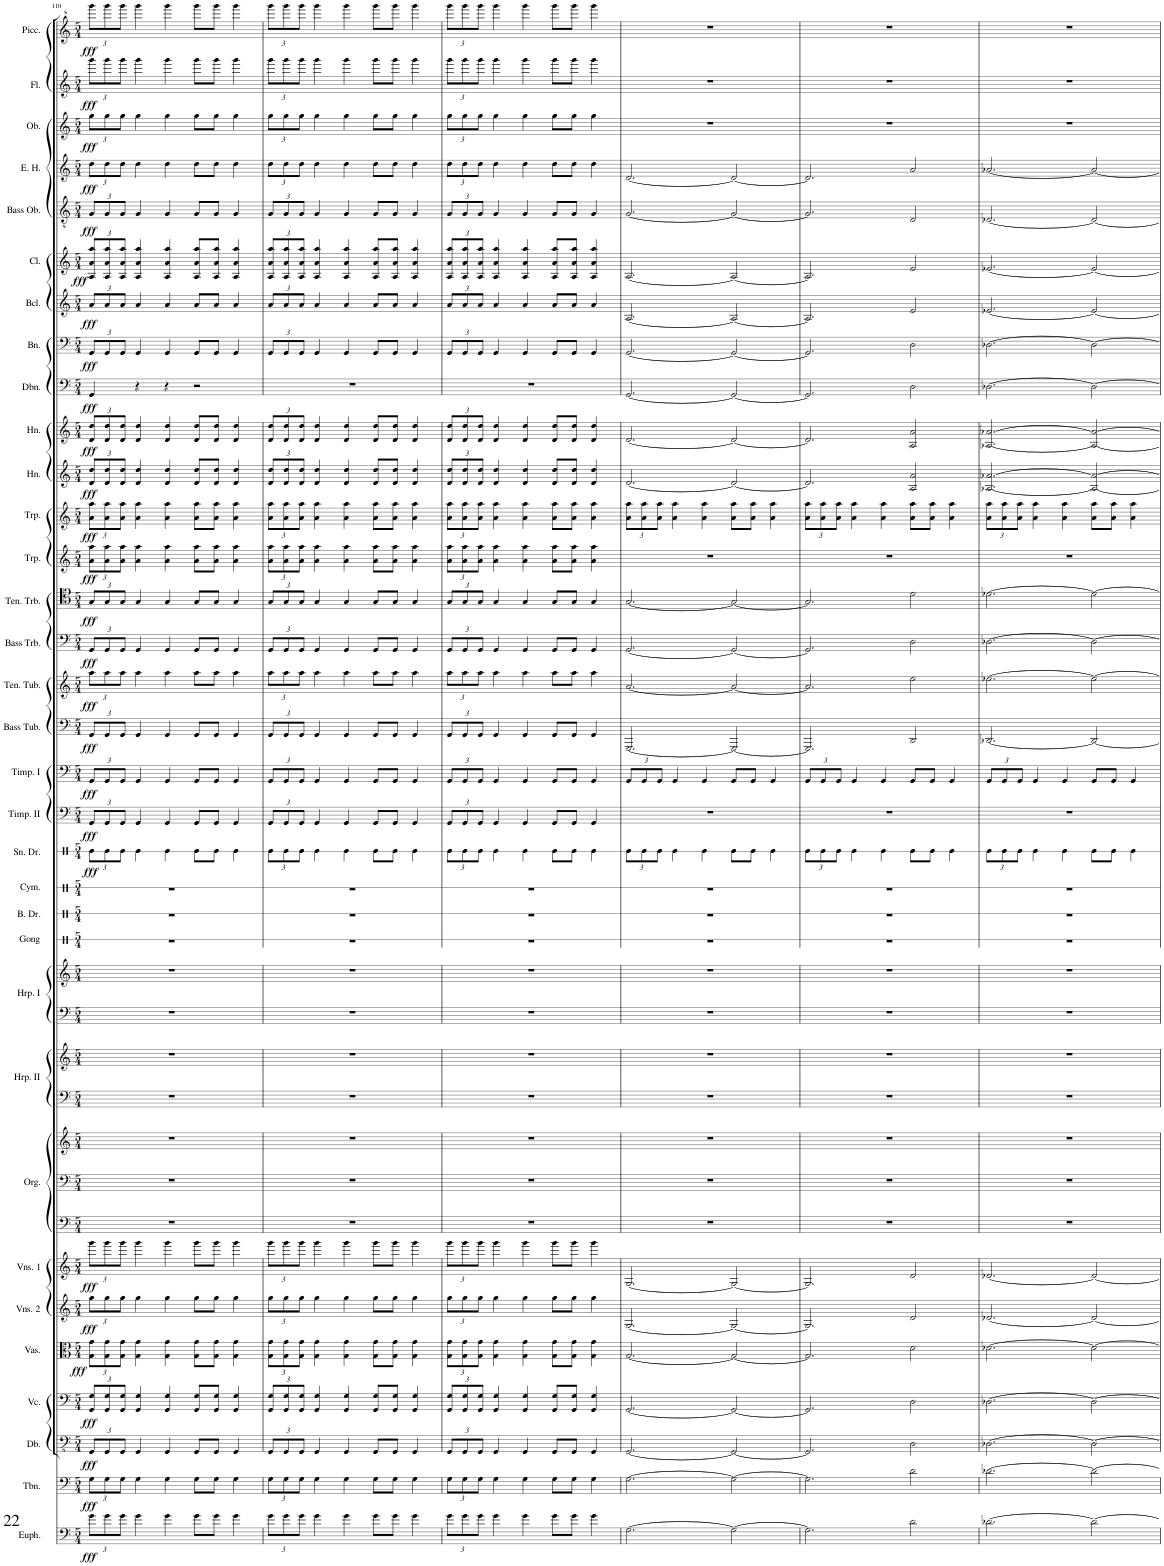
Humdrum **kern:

**kern	**dynam	**kern	**dynam	**kern	**dynam	**kern	**dynam	**kern	**dynam	**kern	**dynam	**kern	**dynam	**kern	**kern	**kern	**kern	**kern	**kern	**kern	**kern	**kern	**kern	**kern	**dynam	**kern	**dynam	**kern	**dynam	**kern	**dynam	**kern	**dynam	**kern	**dynam	**kern	**dynam	**kern	**dynam	**kern	**dynam	**kern	**dynam	**kern	**dynam	**kern	**dynam	**kern	**dynam	**kern	**dynam	**kern	**dynam	**kern	**dynam	**kern	**dynam	**kern	**dynam	**kern	**dynam	**kern	**dynam
*part33	*part33	*part32	*part32	*part31	*part31	*part30	*part30	*part29	*part29	*part28	*part28	*part27	*part27	*part26	*part26	*part26	*part25	*part25	*part24	*part24	*part23	*part22	*part21	*part20	*part20	*part19	*part19	*part18	*part18	*part17	*part17	*part16	*part16	*part15	*part15	*part14	*part14	*part13	*part13	*part12	*part12	*part11	*part11	*part10	*part10	*part9	*part9	*part8	*part8	*part7	*part7	*part6	*part6	*part5	*part5	*part4	*part4	*part3	*part3	*part2	*part2	*part1	*part1
*staff37	*staff37	*staff36	*staff36	*staff35	*staff35	*staff34	*staff34	*staff33	*staff33	*staff32	*staff32	*staff31	*staff31	*staff30	*staff29	*staff28	*staff27	*staff26	*staff25	*staff24	*staff23	*staff22	*staff21	*staff20	*staff20	*staff19	*staff19	*staff18	*staff18	*staff17	*staff17	*staff16	*staff16	*staff15	*staff15	*staff14	*staff14	*staff13	*staff13	*staff12	*staff12	*staff11	*staff11	*staff10	*staff10	*staff9	*staff9	*staff8	*staff8	*staff7	*staff7	*staff6	*staff6	*staff5	*staff5	*staff4	*staff4	*staff3	*staff3	*staff2	*staff2	*staff1	*staff1
*I"Euphonium	*	*I"Trombone	*	*I"Doublebasses	*	*I"Violoncello	*	*I"Viola	*	*I"2nd Violin	*	*I"1st Violin	*	*I"Organ	*	*	*I"Harp II	*	*I"Harp I	*	*I"Gong	*I"Bass Drum	*I"Cymbal	*I"Snare Drum	*	*I"Timpani II	*	*I"Timpani I	*	*I"Bass Tuba	*	*I"Tenor Tuba	*	*I"Bass Trombone	*	*I"2 Tenor Trombones	*	*I"III IV	*	*I"I II	*	*I"IV V VI	*	*I"I II III	*	*I"Double Bassoon	*	*I"3 Bassoon	*	*I"Bass Clarinet	*	*I"3 Clarinets in Bb	*	*I"Bass Oboe	*	*I"English Horn	*	*I"2 Oboe	*	*I"2 Flutes	*	*I"2 Piccolos	*
*I'Euph.	*	*I'Tbn.	*	*I'Db.	*	*I'Vc.	*	*	*	*	*	*	*	*I'Org.	*	*	*I'Hrp. II	*	*I'Hrp. I	*	*I'Gong	*I'B. Dr.	*I'Cym.	*I'Sn. Dr.	*	*I'Timp. II	*	*I'Timp. I	*	*I'Bass Tub.	*	*I'Ten. Tub.	*	*I'Bass Trb.	*	*I'Ten. Trb.	*	*	*	*	*	*	*	*	*	*I'Dbn.	*	*I'Bn.	*	*I'Bcl.	*	*I'Cl.	*	*I'Bass Ob.	*	*I'E. H.	*	*I'Ob.	*	*I'Fl.	*	*I'Picc.	*
!!LO:PB:g=z
*clefF4	*	*clefF4	*	*clefFv4	*	*clefF4	*	*clefC3	*	*clefG2	*	*clefG2	*	*clefF4	*clefF4	*clefG2	*clefF4	*clefG2	*clefF4	*clefG2	*clefX	*clefX	*clefX	*clefX	*	*clefF4	*	*clefF4	*	*clefF4	*	*clefG2	*	*clefF4	*	*clefC4	*	*clefG2	*	*clefG2	*	*clefG2	*	*clefG2	*	*clefF4	*	*clefF4	*	*clefG2	*	*clefG2	*	*clefGv2	*	*clefG2	*	*clefG2	*	*clefG2	*	*clefG^2	*
*	*	*	*	*Trd7c12	*	*	*	*	*	*	*	*	*	*	*	*	*	*	*	*	*	*	*	*	*	*	*	*	*	*	*	*Trd8c14	*	*	*	*	*	*Trd1c2	*	*Trd1c2	*	*Trd4c7	*	*Trd4c7	*	*Trd7c12	*	*	*	*Trd8c14	*	*Trd1c2	*	*	*	*Trd4c7	*	*	*	*	*	*Trd-7c-12	*
*k[]	*	*k[]	*	*k[]	*	*k[]	*	*k[]	*	*k[]	*	*k[]	*	*k[]	*k[]	*k[]	*k[]	*k[]	*k[]	*k[]	*k[]	*k[]	*k[]	*k[]	*	*k[]	*	*k[]	*	*k[]	*	*k[]	*	*k[]	*	*k[]	*	*k[]	*	*k[]	*	*k[]	*	*k[]	*	*k[]	*	*k[]	*	*k[]	*	*k[]	*	*k[]	*	*k[]	*	*k[]	*	*k[]	*	*k[]	*
*M5/4	*	*M5/4	*	*M5/4	*	*M5/4	*	*M5/4	*	*M5/4	*	*M5/4	*	*M5/4	*M5/4	*M5/4	*M5/4	*M5/4	*M5/4	*M5/4	*M5/4	*M5/4	*M5/4	*M5/4	*	*M5/4	*	*M5/4	*	*M5/4	*	*M5/4	*	*M5/4	*	*M5/4	*	*M5/4	*	*M5/4	*	*M5/4	*	*M5/4	*	*M5/4	*	*M5/4	*	*M5/4	*	*M5/4	*	*M5/4	*	*M5/4	*	*M5/4	*	*M5/4	*	*M5/4	*
*Xbrackettup	*	*Xbrackettup	*	*Xbrackettup	*	*Xbrackettup	*	*Xbrackettup	*	*Xbrackettup	*	*Xbrackettup	*	*	*	*	*	*	*	*	*	*	*	*Xbrackettup	*	*Xbrackettup	*	*Xbrackettup	*	*Xbrackettup	*	*Xbrackettup	*	*Xbrackettup	*	*Xbrackettup	*	*Xbrackettup	*	*Xbrackettup	*	*Xbrackettup	*	*Xbrackettup	*	*	*	*Xbrackettup	*	*Xbrackettup	*	*Xbrackettup	*	*Xbrackettup	*	*Xbrackettup	*	*Xbrackettup	*	*Xbrackettup	*	*Xbrackettup	*
=110	=110	=110	=110	=110	=110	=110	=110	=110	=110	=110	=110	=110	=110	=110	=110	=110	=110	=110	=110	=110	=110	=110	=110	=110	=110	=110	=110	=110	=110	=110	=110	=110	=110	=110	=110	=110	=110	=110	=110	=110	=110	=110	=110	=110	=110	=110	=110	=110	=110	=110	=110	=110	=110	=110	=110	=110	=110	=110	=110	=110	=110	=110	=110
!	!LO:DY:b	!	!LO:DY:b	!	!LO:DY:b	!	!LO:DY:b	!	!LO:DY:b	!	!LO:DY:b	!	!LO:DY:b	!	!	!	!	!	!	!	!	!	!	!	!LO:DY:b	!	!LO:DY:b	!	!LO:DY:b	!	!LO:DY:b	!	!LO:DY:b	!	!LO:DY:b	!	!LO:DY:b	!	!LO:DY:b	!	!LO:DY:b	!	!LO:DY:b	!	!LO:DY:b	!	!LO:DY:b	!	!LO:DY:b	!	!LO:DY:b	!	!LO:DY:b	!	!LO:DY:b	!	!LO:DY:b	!	!LO:DY:b	!	!LO:DY:b	!	!LO:DY:b
12g\L	fff	12G\L	fff	12GGG/L	fff	12GG/ 12G/L	fff	12G\ 12g\L	fff	12gg\L	fff	12ggg\L	fff	4%5r	4%5r	4%5r	4%5r	4%5r	4%5r	4%5r	4%5r	4%5r	4%5r	12Re\L	fff	12GG/L	fff	12GG/L	fff	12GG/L	fff	12aa\L	fff	12GG/L	fff	12G/L	fff	12a\ 12aa\L	fff	12a\ 12aa\L	fff	12d/ 12dd/L	fff	12d/ 12dd/L	fff	4GG/	fff	12GG/L	fff	12a/L	fff	12A/ 12a/ 12aa/L	fff	12G/L	fff	12dd\L	fff	12gg\L	fff	12ggg\L	fff	12gggg\L	fff
12g\	.	12G\	.	12GGG/	.	12GG/ 12G/	.	12G\ 12g\	.	12gg\	.	12ggg\	.	.	.	.	.	.	.	.	.	.	.	12Re\	.	12GG/	.	12GG/	.	12GG/	.	12aa\	.	12GG/	.	12G/	.	12a\ 12aa\	.	12a\ 12aa\	.	12d/ 12dd/	.	12d/ 12dd/	.	.	.	12GG/	.	12a/	.	12A/ 12a/ 12aa/	.	12G/	.	12dd\	.	12gg\	.	12ggg\	.	12gggg\	.
12g\J	.	12G\J	.	12GGG/J	.	12GG/ 12G/J	.	12G\ 12g\J	.	12gg\J	.	12ggg\J	.	.	.	.	.	.	.	.	.	.	.	12Re\J	.	12GG/J	.	12GG/J	.	12GG/J	.	12aa\J	.	12GG/J	.	12G/J	.	12a\ 12aa\J	.	12a\ 12aa\J	.	12d/ 12dd/J	.	12d/ 12dd/J	.	.	.	12GG/J	.	12a/J	.	12A/ 12a/ 12aa/J	.	12G/J	.	12dd\J	.	12gg\J	.	12ggg\J	.	12gggg\J	.
4g\	.	4G\	.	4GGG/	.	4GG/ 4G/	.	4G\ 4g\	.	4gg\	.	4ggg\	.	.	.	.	.	.	.	.	.	.	.	4Re\	.	4GG/	.	4GG/	.	4GG/	.	4aa\	.	4GG/	.	4G/	.	4a\ 4aa\	.	4a\ 4aa\	.	4d/ 4dd/	.	4d/ 4dd/	.	4r	.	4GG/	.	4a/	.	4A/ 4a/ 4aa/	.	4G/	.	4dd\	.	4gg\	.	4ggg\	.	4gggg\	.
4g\	.	4G\	.	4GGG/	.	4GG/ 4G/	.	4G\ 4g\	.	4gg\	.	4ggg\	.	.	.	.	.	.	.	.	.	.	.	4Re\	.	4GG/	.	4GG/	.	4GG/	.	4aa\	.	4GG/	.	4G/	.	4a\ 4aa\	.	4a\ 4aa\	.	4d/ 4dd/	.	4d/ 4dd/	.	4r	.	4GG/	.	4a/	.	4A/ 4a/ 4aa/	.	4G/	.	4dd\	.	4gg\	.	4ggg\	.	4gggg\	.
8g\L	.	8G\L	.	8GGG/L	.	8GG/ 8G/L	.	8G\ 8g\L	.	8gg\L	.	8ggg\L	.	.	.	.	.	.	.	.	.	.	.	8Re\L	.	8GG/L	.	8GG/L	.	8GG/L	.	8aa\L	.	8GG/L	.	8G/L	.	8a\ 8aa\L	.	8a\ 8aa\L	.	8d/ 8dd/L	.	8d/ 8dd/L	.	2r	.	8GG/L	.	8a/L	.	8A/ 8a/ 8aa/L	.	8G/L	.	8dd\L	.	8gg\L	.	8ggg\L	.	8gggg\L	.
8g\J	.	8G\J	.	8GGG/J	.	8GG/ 8G/J	.	8G\ 8g\J	.	8gg\J	.	8ggg\J	.	.	.	.	.	.	.	.	.	.	.	8Re\J	.	8GG/J	.	8GG/J	.	8GG/J	.	8aa\J	.	8GG/J	.	8G/J	.	8a\ 8aa\J	.	8a\ 8aa\J	.	8d/ 8dd/J	.	8d/ 8dd/J	.	.	.	8GG/J	.	8a/J	.	8A/ 8a/ 8aa/J	.	8G/J	.	8dd\J	.	8gg\J	.	8ggg\J	.	8gggg\J	.
4g\	.	4G\	.	4GGG/	.	4GG/ 4G/	.	4G\ 4g\	.	4gg\	.	4ggg\	.	.	.	.	.	.	.	.	.	.	.	4Re\	.	4GG/	.	4GG/	.	4GG/	.	4aa\	.	4GG/	.	4G/	.	4a\ 4aa\	.	4a\ 4aa\	.	4d/ 4dd/	.	4d/ 4dd/	.	.	.	4GG/	.	4a/	.	4A/ 4a/ 4aa/	.	4G/	.	4dd\	.	4gg\	.	4ggg\	.	4gggg\	.
=111	=111	=111	=111	=111	=111	=111	=111	=111	=111	=111	=111	=111	=111	=111	=111	=111	=111	=111	=111	=111	=111	=111	=111	=111	=111	=111	=111	=111	=111	=111	=111	=111	=111	=111	=111	=111	=111	=111	=111	=111	=111	=111	=111	=111	=111	=111	=111	=111	=111	=111	=111	=111	=111	=111	=111	=111	=111	=111	=111	=111	=111	=111	=111
12g\L	.	12G\L	.	12GGG/L	.	12GG/ 12G/L	.	12G\ 12g\L	.	12gg\L	.	12ggg\L	.	4%5r	4%5r	4%5r	4%5r	4%5r	4%5r	4%5r	4%5r	4%5r	4%5r	12Re\L	.	12GG/L	.	12GG/L	.	12GG/L	.	12aa\L	.	12GG/L	.	12G/L	.	12a\ 12aa\L	.	12a\ 12aa\L	.	12d/ 12dd/L	.	12d/ 12dd/L	.	4%5r	.	12GG/L	.	12a/L	.	12A/ 12a/ 12aa/L	.	12G/L	.	12dd\L	.	12gg\L	.	12ggg\L	.	12gggg\L	.
12g\	.	12G\	.	12GGG/	.	12GG/ 12G/	.	12G\ 12g\	.	12gg\	.	12ggg\	.	.	.	.	.	.	.	.	.	.	.	12Re\	.	12GG/	.	12GG/	.	12GG/	.	12aa\	.	12GG/	.	12G/	.	12a\ 12aa\	.	12a\ 12aa\	.	12d/ 12dd/	.	12d/ 12dd/	.	.	.	12GG/	.	12a/	.	12A/ 12a/ 12aa/	.	12G/	.	12dd\	.	12gg\	.	12ggg\	.	12gggg\	.
12g\J	.	12G\J	.	12GGG/J	.	12GG/ 12G/J	.	12G\ 12g\J	.	12gg\J	.	12ggg\J	.	.	.	.	.	.	.	.	.	.	.	12Re\J	.	12GG/J	.	12GG/J	.	12GG/J	.	12aa\J	.	12GG/J	.	12G/J	.	12a\ 12aa\J	.	12a\ 12aa\J	.	12d/ 12dd/J	.	12d/ 12dd/J	.	.	.	12GG/J	.	12a/J	.	12A/ 12a/ 12aa/J	.	12G/J	.	12dd\J	.	12gg\J	.	12ggg\J	.	12gggg\J	.
4g\	.	4G\	.	4GGG/	.	4GG/ 4G/	.	4G\ 4g\	.	4gg\	.	4ggg\	.	.	.	.	.	.	.	.	.	.	.	4Re\	.	4GG/	.	4GG/	.	4GG/	.	4aa\	.	4GG/	.	4G/	.	4a\ 4aa\	.	4a\ 4aa\	.	4d/ 4dd/	.	4d/ 4dd/	.	.	.	4GG/	.	4a/	.	4A/ 4a/ 4aa/	.	4G/	.	4dd\	.	4gg\	.	4ggg\	.	4gggg\	.
4g\	.	4G\	.	4GGG/	.	4GG/ 4G/	.	4G\ 4g\	.	4gg\	.	4ggg\	.	.	.	.	.	.	.	.	.	.	.	4Re\	.	4GG/	.	4GG/	.	4GG/	.	4aa\	.	4GG/	.	4G/	.	4a\ 4aa\	.	4a\ 4aa\	.	4d/ 4dd/	.	4d/ 4dd/	.	.	.	4GG/	.	4a/	.	4A/ 4a/ 4aa/	.	4G/	.	4dd\	.	4gg\	.	4ggg\	.	4gggg\	.
8g\L	.	8G\L	.	8GGG/L	.	8GG/ 8G/L	.	8G\ 8g\L	.	8gg\L	.	8ggg\L	.	.	.	.	.	.	.	.	.	.	.	8Re\L	.	8GG/L	.	8GG/L	.	8GG/L	.	8aa\L	.	8GG/L	.	8G/L	.	8a\ 8aa\L	.	8a\ 8aa\L	.	8d/ 8dd/L	.	8d/ 8dd/L	.	.	.	8GG/L	.	8a/L	.	8A/ 8a/ 8aa/L	.	8G/L	.	8dd\L	.	8gg\L	.	8ggg\L	.	8gggg\L	.
8g\J	.	8G\J	.	8GGG/J	.	8GG/ 8G/J	.	8G\ 8g\J	.	8gg\J	.	8ggg\J	.	.	.	.	.	.	.	.	.	.	.	8Re\J	.	8GG/J	.	8GG/J	.	8GG/J	.	8aa\J	.	8GG/J	.	8G/J	.	8a\ 8aa\J	.	8a\ 8aa\J	.	8d/ 8dd/J	.	8d/ 8dd/J	.	.	.	8GG/J	.	8a/J	.	8A/ 8a/ 8aa/J	.	8G/J	.	8dd\J	.	8gg\J	.	8ggg\J	.	8gggg\J	.
4g\	.	4G\	.	4GGG/	.	4GG/ 4G/	.	4G\ 4g\	.	4gg\	.	4ggg\	.	.	.	.	.	.	.	.	.	.	.	4Re\	.	4GG/	.	4GG/	.	4GG/	.	4aa\	.	4GG/	.	4G/	.	4a\ 4aa\	.	4a\ 4aa\	.	4d/ 4dd/	.	4d/ 4dd/	.	.	.	4GG/	.	4a/	.	4A/ 4a/ 4aa/	.	4G/	.	4dd\	.	4gg\	.	4ggg\	.	4gggg\	.
=112	=112	=112	=112	=112	=112	=112	=112	=112	=112	=112	=112	=112	=112	=112	=112	=112	=112	=112	=112	=112	=112	=112	=112	=112	=112	=112	=112	=112	=112	=112	=112	=112	=112	=112	=112	=112	=112	=112	=112	=112	=112	=112	=112	=112	=112	=112	=112	=112	=112	=112	=112	=112	=112	=112	=112	=112	=112	=112	=112	=112	=112	=112	=112
12g\L	.	12G\L	.	12GGG/L	.	12GG/ 12G/L	.	12G\ 12g\L	.	12gg\L	.	12ggg\L	.	4%5r	4%5r	4%5r	4%5r	4%5r	4%5r	4%5r	4%5r	4%5r	4%5r	12Re\L	.	12GG/L	.	12GG/L	.	12GG/L	.	12aa\L	.	12GG/L	.	12G/L	.	12a\ 12aa\L	.	12a\ 12aa\L	.	12d/ 12dd/L	.	12d/ 12dd/L	.	4%5r	.	12GG/L	.	12a/L	.	12A/ 12a/ 12aa/L	.	12G/L	.	12dd\L	.	12gg\L	.	12ggg\L	.	12gggg\L	.
12g\	.	12G\	.	12GGG/	.	12GG/ 12G/	.	12G\ 12g\	.	12gg\	.	12ggg\	.	.	.	.	.	.	.	.	.	.	.	12Re\	.	12GG/	.	12GG/	.	12GG/	.	12aa\	.	12GG/	.	12G/	.	12a\ 12aa\	.	12a\ 12aa\	.	12d/ 12dd/	.	12d/ 12dd/	.	.	.	12GG/	.	12a/	.	12A/ 12a/ 12aa/	.	12G/	.	12dd\	.	12gg\	.	12ggg\	.	12gggg\	.
12g\J	.	12G\J	.	12GGG/J	.	12GG/ 12G/J	.	12G\ 12g\J	.	12gg\J	.	12ggg\J	.	.	.	.	.	.	.	.	.	.	.	12Re\J	.	12GG/J	.	12GG/J	.	12GG/J	.	12aa\J	.	12GG/J	.	12G/J	.	12a\ 12aa\J	.	12a\ 12aa\J	.	12d/ 12dd/J	.	12d/ 12dd/J	.	.	.	12GG/J	.	12a/J	.	12A/ 12a/ 12aa/J	.	12G/J	.	12dd\J	.	12gg\J	.	12ggg\J	.	12gggg\J	.
4g\	.	4G\	.	4GGG/	.	4GG/ 4G/	.	4G\ 4g\	.	4gg\	.	4ggg\	.	.	.	.	.	.	.	.	.	.	.	4Re\	.	4GG/	.	4GG/	.	4GG/	.	4aa\	.	4GG/	.	4G/	.	4a\ 4aa\	.	4a\ 4aa\	.	4d/ 4dd/	.	4d/ 4dd/	.	.	.	4GG/	.	4a/	.	4A/ 4a/ 4aa/	.	4G/	.	4dd\	.	4gg\	.	4ggg\	.	4gggg\	.
4g\	.	4G\	.	4GGG/	.	4GG/ 4G/	.	4G\ 4g\	.	4gg\	.	4ggg\	.	.	.	.	.	.	.	.	.	.	.	4Re\	.	4GG/	.	4GG/	.	4GG/	.	4aa\	.	4GG/	.	4G/	.	4a\ 4aa\	.	4a\ 4aa\	.	4d/ 4dd/	.	4d/ 4dd/	.	.	.	4GG/	.	4a/	.	4A/ 4a/ 4aa/	.	4G/	.	4dd\	.	4gg\	.	4ggg\	.	4gggg\	.
8g\L	.	8G\L	.	8GGG/L	.	8GG/ 8G/L	.	8G\ 8g\L	.	8gg\L	.	8ggg\L	.	.	.	.	.	.	.	.	.	.	.	8Re\L	.	8GG/L	.	8GG/L	.	8GG/L	.	8aa\L	.	8GG/L	.	8G/L	.	8a\ 8aa\L	.	8a\ 8aa\L	.	8d/ 8dd/L	.	8d/ 8dd/L	.	.	.	8GG/L	.	8a/L	.	8A/ 8a/ 8aa/L	.	8G/L	.	8dd\L	.	8gg\L	.	8ggg\L	.	8gggg\L	.
8g\J	.	8G\J	.	8GGG/J	.	8GG/ 8G/J	.	8G\ 8g\J	.	8gg\J	.	8ggg\J	.	.	.	.	.	.	.	.	.	.	.	8Re\J	.	8GG/J	.	8GG/J	.	8GG/J	.	8aa\J	.	8GG/J	.	8G/J	.	8a\ 8aa\J	.	8a\ 8aa\J	.	8d/ 8dd/J	.	8d/ 8dd/J	.	.	.	8GG/J	.	8a/J	.	8A/ 8a/ 8aa/J	.	8G/J	.	8dd\J	.	8gg\J	.	8ggg\J	.	8gggg\J	.
4g\	.	4G\	.	4GGG/	.	4GG/ 4G/	.	4G\ 4g\	.	4gg\	.	4ggg\	.	.	.	.	.	.	.	.	.	.	.	4Re\	.	4GG/	.	4GG/	.	4GG/	.	4aa\	.	4GG/	.	4G/	.	4a\ 4aa\	.	4a\ 4aa\	.	4d/ 4dd/	.	4d/ 4dd/	.	.	.	4GG/	.	4a/	.	4A/ 4a/ 4aa/	.	4G/	.	4dd\	.	4gg\	.	4ggg\	.	4gggg\	.
=113	=113	=113	=113	=113	=113	=113	=113	=113	=113	=113	=113	=113	=113	=113	=113	=113	=113	=113	=113	=113	=113	=113	=113	=113	=113	=113	=113	=113	=113	=113	=113	=113	=113	=113	=113	=113	=113	=113	=113	=113	=113	=113	=113	=113	=113	=113	=113	=113	=113	=113	=113	=113	=113	=113	=113	=113	=113	=113	=113	=113	=113	=113	=113
[2.G\	.	[2.G\	.	[2.GGG/	.	[2.GG/	.	[2.G/	.	[2.G/	.	[2.G/	.	4%5r	4%5r	4%5r	4%5r	4%5r	4%5r	4%5r	4%5r	4%5r	4%5r	12Re\L	.	4%5r	.	12GG/L	.	[2.GGG/	.	[2.a/	.	[2.GG/	.	[2.G/	.	4%5r	.	12a\ 12aa\L	.	[2.d/	.	[2.d/	.	[2.GG/	.	[2.GG/	.	[2.A/	.	[2.A/	.	[2.G/	.	[2.d/	.	4%5r	.	4%5r	.	4%5r	.
.	.	.	.	.	.	.	.	.	.	.	.	.	.	.	.	.	.	.	.	.	.	.	.	12Re\	.	.	.	12GG/	.	.	.	.	.	.	.	.	.	.	.	12a\ 12aa\	.	.	.	.	.	.	.	.	.	.	.	.	.	.	.	.	.	.	.	.	.	.	.
.	.	.	.	.	.	.	.	.	.	.	.	.	.	.	.	.	.	.	.	.	.	.	.	12Re\J	.	.	.	12GG/J	.	.	.	.	.	.	.	.	.	.	.	12a\ 12aa\J	.	.	.	.	.	.	.	.	.	.	.	.	.	.	.	.	.	.	.	.	.	.	.
.	.	.	.	.	.	.	.	.	.	.	.	.	.	.	.	.	.	.	.	.	.	.	.	4Re\	.	.	.	4GG/	.	.	.	.	.	.	.	.	.	.	.	4a\ 4aa\	.	.	.	.	.	.	.	.	.	.	.	.	.	.	.	.	.	.	.	.	.	.	.
.	.	.	.	.	.	.	.	.	.	.	.	.	.	.	.	.	.	.	.	.	.	.	.	4Re\	.	.	.	4GG/	.	.	.	.	.	.	.	.	.	.	.	4a\ 4aa\	.	.	.	.	.	.	.	.	.	.	.	.	.	.	.	.	.	.	.	.	.	.	.
2G\_	.	2G\_	.	2GGG/_	.	2GG/_	.	2G/_	.	2G/_	.	2G/_	.	.	.	.	.	.	.	.	.	.	.	8Re\L	.	.	.	8GG/L	.	2GGG/_	.	2a/_	.	2GG/_	.	2G/_	.	.	.	8a\ 8aa\L	.	2d/_	.	2d/_	.	2GG/_	.	2GG/_	.	2A/_	.	2A/_	.	2G/_	.	2d/_	.	.	.	.	.	.	.
.	.	.	.	.	.	.	.	.	.	.	.	.	.	.	.	.	.	.	.	.	.	.	.	8Re\J	.	.	.	8GG/J	.	.	.	.	.	.	.	.	.	.	.	8a\ 8aa\J	.	.	.	.	.	.	.	.	.	.	.	.	.	.	.	.	.	.	.	.	.	.	.
.	.	.	.	.	.	.	.	.	.	.	.	.	.	.	.	.	.	.	.	.	.	.	.	4Re\	.	.	.	4GG/	.	.	.	.	.	.	.	.	.	.	.	4a\ 4aa\	.	.	.	.	.	.	.	.	.	.	.	.	.	.	.	.	.	.	.	.	.	.	.
=114	=114	=114	=114	=114	=114	=114	=114	=114	=114	=114	=114	=114	=114	=114	=114	=114	=114	=114	=114	=114	=114	=114	=114	=114	=114	=114	=114	=114	=114	=114	=114	=114	=114	=114	=114	=114	=114	=114	=114	=114	=114	=114	=114	=114	=114	=114	=114	=114	=114	=114	=114	=114	=114	=114	=114	=114	=114	=114	=114	=114	=114	=114	=114
2.G\]	.	2.G\]	.	2.GGG/]	.	2.GG/]	.	2.G/]	.	2.G/]	.	2.G/]	.	4%5r	4%5r	4%5r	4%5r	4%5r	4%5r	4%5r	4%5r	4%5r	4%5r	12Re\L	.	4%5r	.	12GG/L	.	2.GGG/]	.	2.a/]	.	2.GG/]	.	2.G/]	.	4%5r	.	12a\ 12aa\L	.	2.d/]	.	2.d/]	.	2.GG/]	.	2.GG/]	.	2.A/]	.	2.A/]	.	2.G/]	.	2.d/]	.	4%5r	.	4%5r	.	4%5r	.
.	.	.	.	.	.	.	.	.	.	.	.	.	.	.	.	.	.	.	.	.	.	.	.	12Re\	.	.	.	12GG/	.	.	.	.	.	.	.	.	.	.	.	12a\ 12aa\	.	.	.	.	.	.	.	.	.	.	.	.	.	.	.	.	.	.	.	.	.	.	.
.	.	.	.	.	.	.	.	.	.	.	.	.	.	.	.	.	.	.	.	.	.	.	.	12Re\J	.	.	.	12GG/J	.	.	.	.	.	.	.	.	.	.	.	12a\ 12aa\J	.	.	.	.	.	.	.	.	.	.	.	.	.	.	.	.	.	.	.	.	.	.	.
.	.	.	.	.	.	.	.	.	.	.	.	.	.	.	.	.	.	.	.	.	.	.	.	4Re\	.	.	.	4GG/	.	.	.	.	.	.	.	.	.	.	.	4a\ 4aa\	.	.	.	.	.	.	.	.	.	.	.	.	.	.	.	.	.	.	.	.	.	.	.
.	.	.	.	.	.	.	.	.	.	.	.	.	.	.	.	.	.	.	.	.	.	.	.	4Re\	.	.	.	4GG/	.	.	.	.	.	.	.	.	.	.	.	4a\ 4aa\	.	.	.	.	.	.	.	.	.	.	.	.	.	.	.	.	.	.	.	.	.	.	.
2d\	.	2d\	.	2DD\	.	2D\	.	2d\	.	2d/	.	2d/	.	.	.	.	.	.	.	.	.	.	.	8Re\L	.	.	.	8GG/L	.	2DD/	.	2ee\	.	2D\	.	2d\	.	.	.	8a\ 8aa\L	.	2A/ 2a/	.	2A/ 2a/	.	2D\	.	2D\	.	2e/	.	2e/	.	2D/	.	2a/	.	.	.	.	.	.	.
.	.	.	.	.	.	.	.	.	.	.	.	.	.	.	.	.	.	.	.	.	.	.	.	8Re\J	.	.	.	8GG/J	.	.	.	.	.	.	.	.	.	.	.	8a\ 8aa\J	.	.	.	.	.	.	.	.	.	.	.	.	.	.	.	.	.	.	.	.	.	.	.
.	.	.	.	.	.	.	.	.	.	.	.	.	.	.	.	.	.	.	.	.	.	.	.	4Re\	.	.	.	4GG/	.	.	.	.	.	.	.	.	.	.	.	4a\ 4aa\	.	.	.	.	.	.	.	.	.	.	.	.	.	.	.	.	.	.	.	.	.	.	.
=115	=115	=115	=115	=115	=115	=115	=115	=115	=115	=115	=115	=115	=115	=115	=115	=115	=115	=115	=115	=115	=115	=115	=115	=115	=115	=115	=115	=115	=115	=115	=115	=115	=115	=115	=115	=115	=115	=115	=115	=115	=115	=115	=115	=115	=115	=115	=115	=115	=115	=115	=115	=115	=115	=115	=115	=115	=115	=115	=115	=115	=115	=115	=115
[2.d-X\	.	[2.d-X\	.	[2.DD-X\	.	[2.D-X\	.	[2.d-X\	.	[2.d-X/	.	[2.d-X/	.	4%5r	4%5r	4%5r	4%5r	4%5r	4%5r	4%5r	4%5r	4%5r	4%5r	12Re\L	.	4%5r	.	12GG/L	.	[2.DD-X/	.	[2.ee-X\	.	[2.D-X\	.	[2.d-X\	.	4%5r	.	12a\ 12aa\L	.	[2.A-X/ [2.a-X/	.	[2.A-X/ [2.a-X/	.	[2.D-X\	.	[2.D-X\	.	[2.e-X/	.	[2.e-X/	.	[2.D-X/	.	[2.a-X/	.	4%5r	.	4%5r	.	4%5r	.
.	.	.	.	.	.	.	.	.	.	.	.	.	.	.	.	.	.	.	.	.	.	.	.	12Re\	.	.	.	12GG/	.	.	.	.	.	.	.	.	.	.	.	12a\ 12aa\	.	.	.	.	.	.	.	.	.	.	.	.	.	.	.	.	.	.	.	.	.	.	.
.	.	.	.	.	.	.	.	.	.	.	.	.	.	.	.	.	.	.	.	.	.	.	.	12Re\J	.	.	.	12GG/J	.	.	.	.	.	.	.	.	.	.	.	12a\ 12aa\J	.	.	.	.	.	.	.	.	.	.	.	.	.	.	.	.	.	.	.	.	.	.	.
.	.	.	.	.	.	.	.	.	.	.	.	.	.	.	.	.	.	.	.	.	.	.	.	4Re\	.	.	.	4GG/	.	.	.	.	.	.	.	.	.	.	.	4a\ 4aa\	.	.	.	.	.	.	.	.	.	.	.	.	.	.	.	.	.	.	.	.	.	.	.
.	.	.	.	.	.	.	.	.	.	.	.	.	.	.	.	.	.	.	.	.	.	.	.	4Re\	.	.	.	4GG/	.	.	.	.	.	.	.	.	.	.	.	4a\ 4aa\	.	.	.	.	.	.	.	.	.	.	.	.	.	.	.	.	.	.	.	.	.	.	.
2d-\_	.	2d-\_	.	2DD-\_	.	2D-\_	.	2d-\_	.	2d-/_	.	2d-/_	.	.	.	.	.	.	.	.	.	.	.	8Re\L	.	.	.	8GG/L	.	2DD-/_	.	2ee-\_	.	2D-\_	.	2d-\_	.	.	.	8a\ 8aa\L	.	2A-/_ 2a-/_	.	2A-/_ 2a-/_	.	2D-\_	.	2D-\_	.	2e-/_	.	2e-/_	.	2D-/_	.	2a-/_	.	.	.	.	.	.	.
.	.	.	.	.	.	.	.	.	.	.	.	.	.	.	.	.	.	.	.	.	.	.	.	8Re\J	.	.	.	8GG/J	.	.	.	.	.	.	.	.	.	.	.	8a\ 8aa\J	.	.	.	.	.	.	.	.	.	.	.	.	.	.	.	.	.	.	.	.	.	.	.
.	.	.	.	.	.	.	.	.	.	.	.	.	.	.	.	.	.	.	.	.	.	.	.	4Re\	.	.	.	4GG/	.	.	.	.	.	.	.	.	.	.	.	4a\ 4aa\	.	.	.	.	.	.	.	.	.	.	.	.	.	.	.	.	.	.	.	.	.	.	.
=	=	=	=	=	=	=	=	=	=	=	=	=	=	=	=	=	=	=	=	=	=	=	=	=	=	=	=	=	=	=	=	=	=	=	=	=	=	=	=	=	=	=	=	=	=	=	=	=	=	=	=	=	=	=	=	=	=	=	=	=	=	=	=
*-	*-	*-	*-	*-	*-	*-	*-	*-	*-	*-	*-	*-	*-	*-	*-	*-	*-	*-	*-	*-	*-	*-	*-	*-	*-	*-	*-	*-	*-	*-	*-	*-	*-	*-	*-	*-	*-	*-	*-	*-	*-	*-	*-	*-	*-	*-	*-	*-	*-	*-	*-	*-	*-	*-	*-	*-	*-	*-	*-	*-	*-	*-	*-
